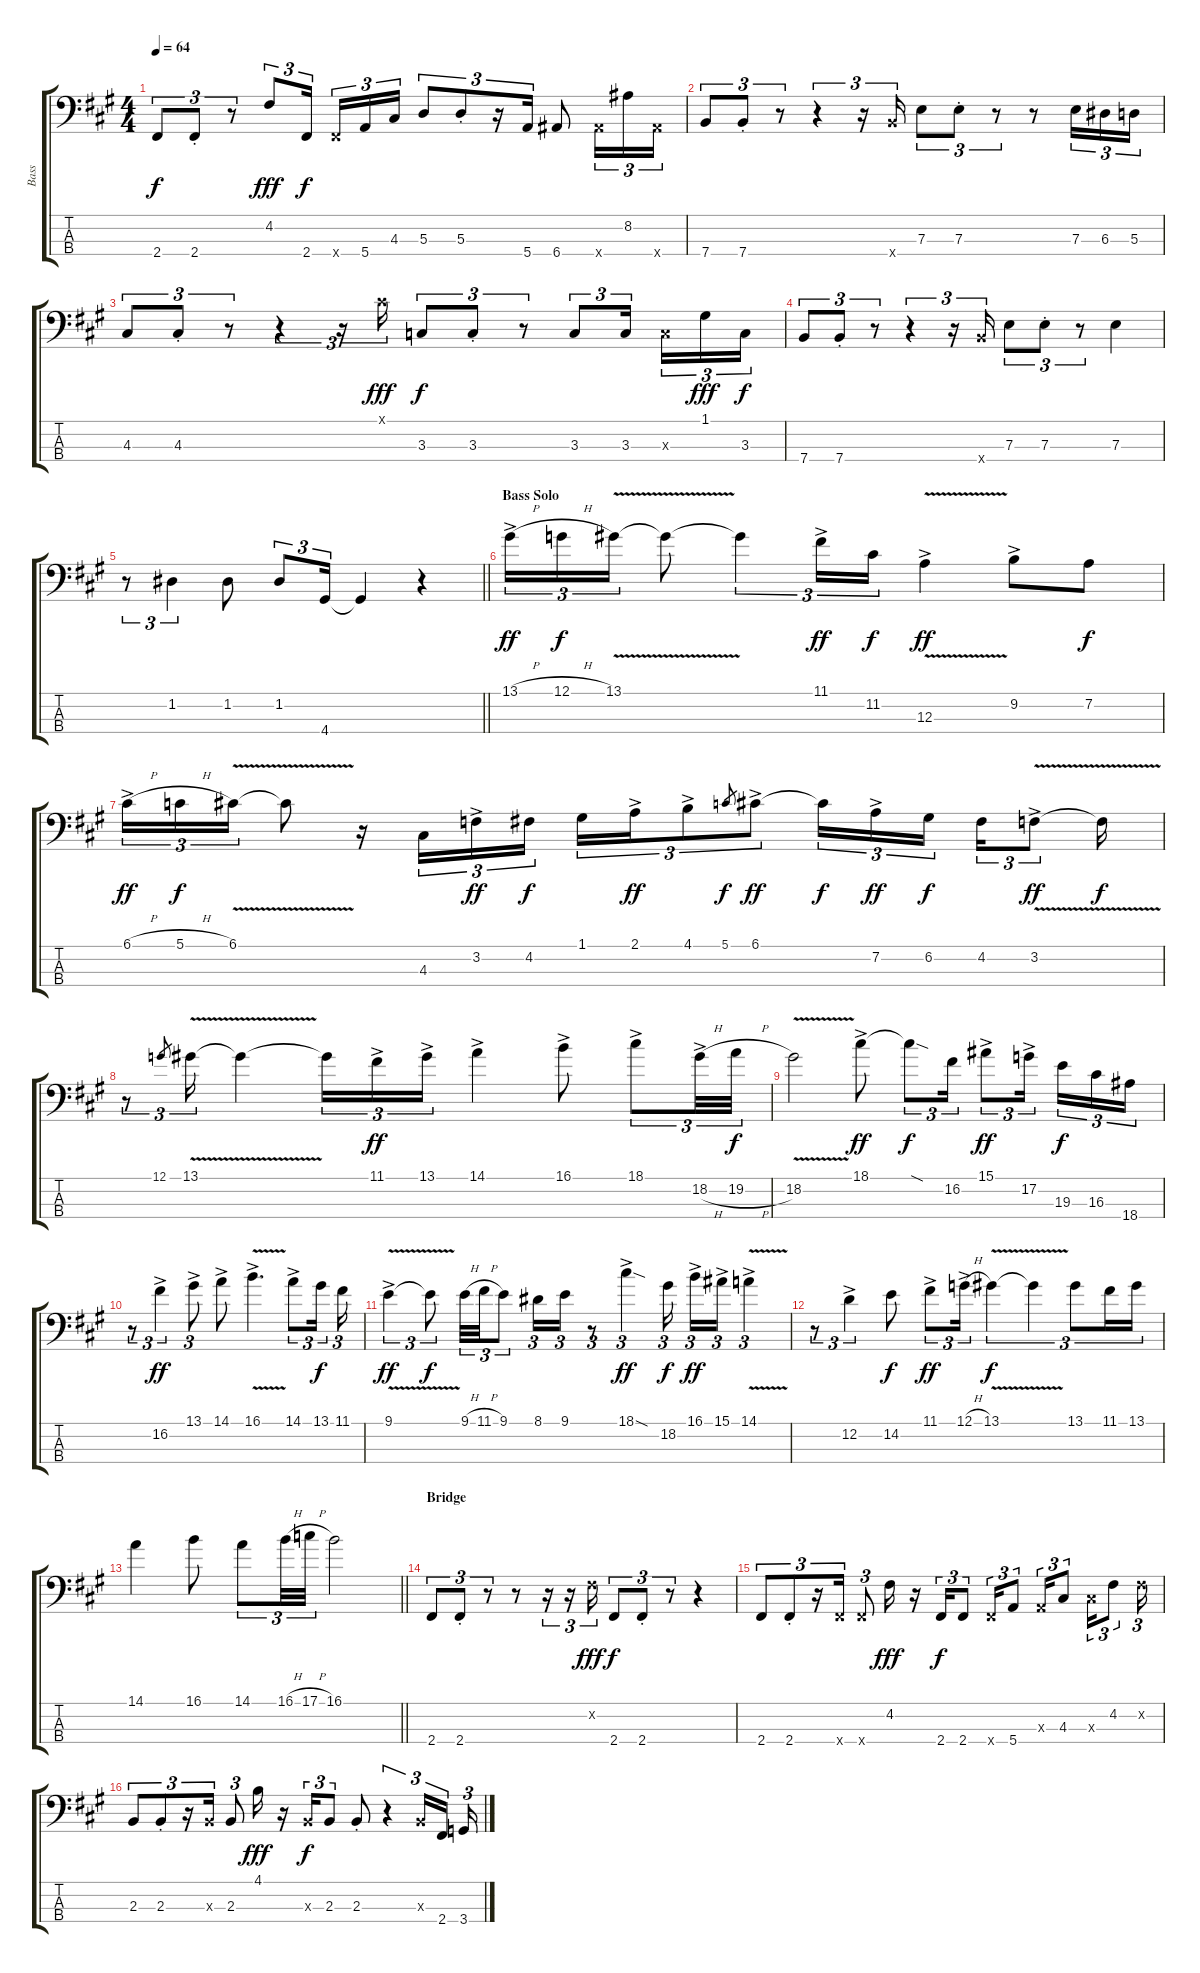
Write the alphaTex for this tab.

\track ("Bass" "Bass") {instrument slapbass1}
\staff {score tabs}
\tuning (G2 D2 A1 E1) {hide}
\ts (4 4)
\tempo 64
\clef f4
\ks f#minor
2.4.8{tu (3 2) dy f} 2.4{st}.8{tu (3 2)} r.8{tu (3 2)} 4.2.8{tu (3 2) dy fff} 2.4.16{tu (3 2) dy f beam splitsecondary} 2.4{x}.16{tu (3 2)} 5.4.16{tu (3 2)} 4.3.16{tu (3 2)} 5.3.8{tu (3 2)} 5.3{st}.8{tu (3 2)} r.16{tu (3 2)} 5.4.16{tu (3 2)} 6.4.8 6.4{x}.16{tu (3 2)} 8.2.16{tu (3 2)} 6.4{x}.16{tu (3 2)} |
7.4.8{tu (3 2)} 7.4{st}.8{tu (3 2)} r.8{tu (3 2)} r.4{tu (3 2)} r.16{tu (3 2)} 7.4{x}.16{tu (3 2)} 7.3.8{tu (3 2)} 7.3{st}.8{tu (3 2)} r.8{tu (3 2)} r.8 7.3.16{tu (3 2)} 6.3.16{tu (3 2)} 5.3.16{tu (3 2)} |
4.3.8{tu (3 2)} 4.3{st}.8{tu (3 2)} r.8{tu (3 2)} r.4{tu (3 2)} r.16{tu (3 2)} 6.1{x}.16{tu (3 2) dy fff} 3.3.8{tu (3 2) dy f} 3.3{st}.8{tu (3 2)} r.8{tu (3 2)} 3.3.8{tu (3 2)} 3.3.16{tu (3 2) beam splitsecondary} 3.3{x}.16{tu (3 2)} 1.1.16{tu (3 2) dy fff} 3.3.16{tu (3 2) dy f} |
7.4.8{tu (3 2)} 7.4{st}.8{tu (3 2)} r.8{tu (3 2)} r.4{tu (3 2)} r.16{tu (3 2)} 7.4{x}.16{tu (3 2)} 7.3.8{tu (3 2)} 7.3{st}.8{tu (3 2)} r.8{tu (3 2)} 7.3.4 |
\barLineRight lightlight
r.8{tu (3 2)} 1.2.4{tu (3 2)} 1.2.8 1.2.8{tu (3 2)} 4.4.16{tu (3 2)} 4.4{t}.4 r.4 |
\section ("" "Bass Solo")
13.1{h ac}.16{tu (3 2) dy ff instrument fretlessbass} 12.1{h}.16{tu (3 2) dy f} 13.1{v}.16{tu (3 2)} 13.1{t}.8 13.1{t}.4{tu (3 2)} 11.1{ac}.16{tu (3 2) dy ff} 11.2.16{tu (3 2) dy f} 12.3{v ac}.4{dy ff} 9.2{ac}.8 7.2.8{dy f} |
6.1{h ac}.16{tu (3 2) dy ff} 5.1{h}.16{tu (3 2) dy f} 6.1{v}.16{tu (3 2)} 6.1{t}.8 r.16 4.3.16{tu (3 2)} 3.2{ac}.16{tu (3 2) dy ff} 4.2.16{tu (3 2) dy f beam splitsecondary} 1.1.16{tu (3 2)} 2.1{ac}.16{tu (3 2) dy ff} 4.1{ac}.8{tu (3 2)} 5.1.8{gr dy f} 6.1{ac}.8{tu (3 2) dy ff} 6.1{t}.16{tu (3 2) dy f} 7.2{ac}.16{tu (3 2) dy ff} 6.2.16{tu (3 2) dy f beam splitsecondary} 4.2.16{tu (3 2)} 3.2{v ac}.8{tu (3 2) dy ff} 3.2{t}.16{dy f} |
r.8{tu (3 2)} 12.1.8{gr} 13.1{v}.16{tu (3 2)} 13.1{t}.4 13.1{t}.16{tu (3 2)} 11.1{ac}.16{tu (3 2) dy ff} 13.1{ac}.16{tu (3 2)} 14.1{ac}.4 16.1{ac}.8 18.1{ac}.8{tu (3 2)} 18.2{h ac}.32{tu (3 2)} 19.2{h}.32{tu (3 2) dy f} |
18.2{v}.2 18.1{ac}.8{dy ff} 18.1{sod t}.8{tu (3 2) dy f} 16.2.16{tu (3 2)} 15.1{ac}.8{tu (3 2) dy ff} 17.2{ac}.16{tu (3 2) beam splitsecondary} 19.3.16{tu (3 2) dy f} 16.3.16{tu (3 2)} 18.4.16{tu (3 2)} |
r.8{tu (3 2)} 16.2{ac}.4{tu (3 2) dy ff} 13.1{ac}.8{tu (3 2)} 14.1{ac}.8 16.1{v ac}.4{d} 14.1{ac}.8{tu (3 2)} 13.1.16{tu (3 2) dy f} 11.1.16{tu (3 2)} |
9.1{v ac}.4{tu (3 2) dy ff} 9.1{t}.8{tu (3 2) dy f} 9.1{h}.32{tu (3 2)} 11.1{h}.32{tu (3 2)} 9.1.8{tu (3 2)} 8.1.16{tu (3 2)} 9.1.16{tu (3 2)} r.8{tu (3 2)} 18.1{sod ac}.4{tu (3 2) dy ff} 18.2.16{tu (3 2) dy f} 16.1{ac}.16{tu (3 2) dy ff} 15.1{ac}.16{tu (3 2)} 14.1{v ac}.4{tu (3 2)} |
r.8{tu (3 2)} 12.2{ac}.4{tu (3 2)} 14.2.8{dy f} 11.1{ac}.8{tu (3 2) dy ff} 12.1{h ac}.16{tu (3 2)} 13.1{v}.4{tu (3 2) dy f} 13.1{t}.4{tu (3 2)} 13.1.8{tu (3 2)} 11.1.16{tu (3 2)} 13.1.16{tu (3 2)} |
\barLineRight lightlight
14.1.4 16.1.8 14.1.8{tu (3 2)} 16.1{h}.32{tu (3 2)} 17.1{h}.32{tu (3 2)} 16.1.2 |
\section ("" "Bridge")
2.4.8{tu (3 2) instrument slapbass1} 2.4{st}.8{tu (3 2)} r.8{tu (3 2)} r.8 r.16{tu (3 2)} r.16{tu (3 2)} 4.2{x}.16{tu (3 2) dy fff} 2.4.8{tu (3 2) dy f} 2.4{st}.8{tu (3 2)} r.8{tu (3 2)} r.4 |
2.4.8{tu (3 2)} 2.4{st}.8{tu (3 2)} r.16{tu (3 2)} 2.4{x}.16{tu (3 2)} 2.4{x}.8{tu (3 2)} 4.2.16{dy fff} r.16 2.4.16{tu (3 2) dy f} 2.4.8{tu (3 2)} 2.4{x}.16{tu (3 2)} 5.4.8{tu (3 2)} 0.3{x}.16{tu (3 2)} 4.3.8{tu (3 2)} 4.3{x}.16{tu (3 2)} 4.2.8{tu (3 2)} 4.2{x}.16{tu (3 2)} |
2.3.8{tu (3 2)} 2.3{st}.8{tu (3 2)} r.16{tu (3 2)} 2.3{x}.16{tu (3 2)} 2.3.8{tu (3 2)} 4.1.16{dy fff} r.16 2.3{x}.16{tu (3 2) dy f} 2.3.8{tu (3 2)} 2.3{st}.8 r.4{tu (3 2)} 2.3{x}.16{tu (3 2)} 2.4.16{tu (3 2) beam splitsecondary} 3.4.16{tu (3 2)}
